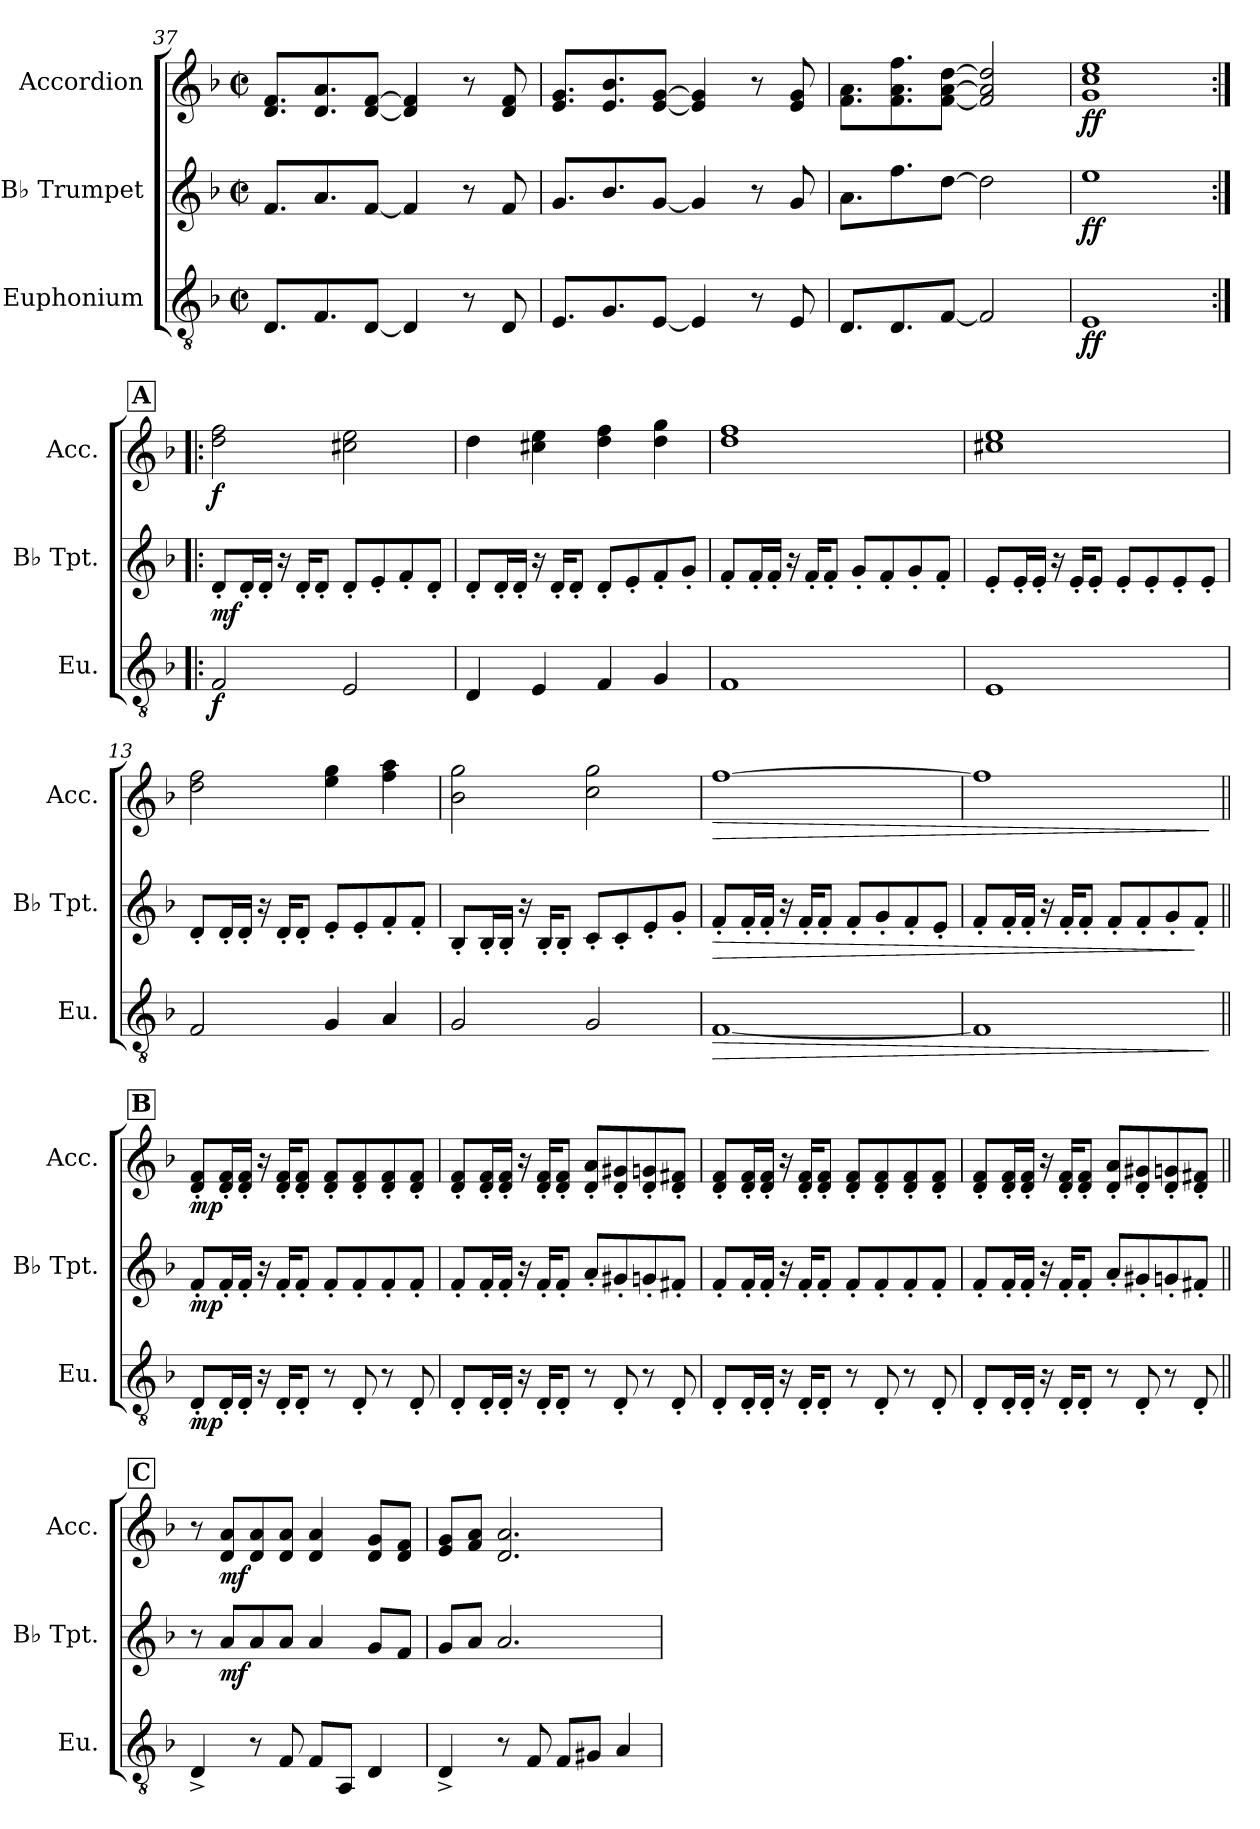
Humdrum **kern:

**kern	**dynam	**kern	**dynam	**kern	**dynam
*part3	*part3	*part2	*part2	*part1	*part1
*staff3	*staff3	*staff2	*staff2	*staff1	*staff1
*I"Euphonium	*	*I"B♭ Trumpet	*	*I"Accordion	*
*I'Eu.	*	*I'B♭ Tpt.	*	*I'Acc.	*
*clefGv2	*	*clefG2	*	*clefG2	*
*ITrd1c2	*	*ITrd1c2	*	*	*
*k[b-e-a-]	*	*k[b-e-a-]	*	*k[b-]	*
*M2/2	*	*M2/2	*	*M2/2	*
*met(c|)	*	*met(c|)	*	*met(c|)	*
=37	=37	=37	=37	=37	=37
8.CL	.	8.e-L	.	8.d 8.fL	.
8.E-	.	8.g	.	8.d 8.a	.
[8CJ	.	[8e-J	.	[8d [8fJ	.
4C]	.	4e-]	.	4d] 4f]	.
8r	.	8r	.	8r	.
8C	.	8e-	.	8d 8f	.
=38	=38	=38	=38	=38	=38
8.DL	.	8.fL	.	8.e 8.gL	.
8.F	.	8.a-	.	8.e 8.b-	.
[8DJ	.	[8fJ	.	[8e [8gJ	.
4D]	.	4f]	.	4e] 4g]	.
8r	.	8r	.	8r	.
8D	.	8f	.	8e 8g	.
=39	=39	=39	=39	=39	=39
8.CL	.	8.gL	.	8.f 8.aL	.
8.C	.	8.ee-	.	8.f 8.a 8.ff	.
[8E-J	.	[8ccJ	.	[8f [8a [8ddJ	.
2E-]	.	2cc]	.	2f] 2a] 2dd]	.
=40	=40	=40	=40	=40	=40
!	!LO:DY:b	!	!LO:DY:b	!	!LO:DY:b
1D	ff	1dd	ff	1g 1cc 1ee	ff
!!LO:REH:place=s1:a:B:fs=14:t=A
=9:|!|:	=9:|!|:	=9:|!|:	=9:|!|:	=9:|!|:	=9:|!|:
!	!LO:DY:b	!	!LO:DY:b	!	!LO:DY:b
2E-	f	8c'L	mf	2dd 2ff	f
.	.	16c'L	.	.	.
.	.	16c'JJ	.	.	.
.	.	16r	.	.	.
.	.	16c'KL	.	.	.
.	.	8c'J	.	.	.
2D	.	8c'L	.	2cc#X 2ee	.
.	.	8d'	.	.	.
.	.	8e-'	.	.	.
.	.	8c'J	.	.	.
=10	=10	=10	=10	=10	=10
4C	.	8c'L	.	4dd	.
.	.	16c'L	.	.	.
.	.	16c'JJ	.	.	.
4D	.	16r	.	4cc#X 4ee	.
.	.	16c'KL	.	.	.
.	.	8c'J	.	.	.
4E-	.	8c'L	.	4dd 4ff	.
.	.	8d'	.	.	.
4F	.	8e-'	.	4dd 4gg	.
.	.	8f'J	.	.	.
=11	=11	=11	=11	=11	=11
1E-	.	8e-'L	.	1dd 1ff	.
.	.	16e-'L	.	.	.
.	.	16e-'JJ	.	.	.
.	.	16r	.	.	.
.	.	16e-'KL	.	.	.
.	.	8e-'J	.	.	.
.	.	8f'L	.	.	.
.	.	8e-'	.	.	.
.	.	8f'	.	.	.
.	.	8e-'J	.	.	.
=12	=12	=12	=12	=12	=12
1D	.	8d'L	.	1cc#X 1ee	.
.	.	16d'L	.	.	.
.	.	16d'JJ	.	.	.
.	.	16r	.	.	.
.	.	16d'KL	.	.	.
.	.	8d'J	.	.	.
.	.	8d'L	.	.	.
.	.	8d'	.	.	.
.	.	8d'	.	.	.
.	.	8d'J	.	.	.
=13	=13	=13	=13	=13	=13
2E-	.	8c'L	.	2dd 2ff	.
.	.	16c'L	.	.	.
.	.	16c'JJ	.	.	.
.	.	16r	.	.	.
.	.	16c'KL	.	.	.
.	.	8c'J	.	.	.
4F	.	8d'L	.	4ee 4gg	.
.	.	8d'	.	.	.
4G	.	8e-'	.	4ff 4aa	.
.	.	8e-'J	.	.	.
=14	=14	=14	=14	=14	=14
2F	.	8A-'L	.	2b- 2gg	.
.	.	16A-'L	.	.	.
.	.	16A-'JJ	.	.	.
.	.	16r	.	.	.
.	.	16A-'KL	.	.	.
.	.	8A-'J	.	.	.
2F	.	8B-'L	.	2cc 2gg	.
.	.	8B-'	.	.	.
.	.	8d'	.	.	.
.	.	8f'J	.	.	.
=15	=15	=15	=15	=15	=15
!	!LO:HP:b	!	!LO:HP:b	!	!LO:HP:b
[1E-	>	8e-'L	>	[1ff	>
.	.	16e-'L	.	.	.
.	.	16e-'JJ	.	.	.
.	.	16r	.	.	.
.	.	16e-'KL	.	.	.
.	.	8e-'J	.	.	.
.	.	8e-'L	.	.	.
.	.	8f'	.	.	.
.	.	8e-'	.	.	.
.	.	8d'J	.	.	.
=16	=16	=16	=16	=16	=16
1E-]	.	8e-'L	.	1ff]	.
.	.	16e-'L	.	.	.
.	.	16e-'JJ	.	.	.
.	.	16r	.	.	.
.	.	16e-'KL	.	.	.
.	.	8e-'J	.	.	.
.	.	8e-'L	.	.	.
.	.	8e-'	.	.	.
.	.	8f'	.	.	.
.	.	8e-'J	]	.	.
.	]	.	.	.	]
!!LO:REH:place=s1:a:B:fs=14:t=B
=17||	=17||	=17||	=17||	=17||	=17||
!	!LO:DY:b	!	!LO:DY:b	!	!LO:DY:b
8C'L	mp	8e-'L	mp	8d' 8f'L	mp
16C'L	.	16e-'L	.	16d' 16f'L	.
16C'JJ	.	16e-'JJ	.	16d' 16f'JJ	.
16r	.	16r	.	16r	.
16C'KL	.	16e-'KL	.	16d' 16f'KL	.
8C'J	.	8e-'J	.	8d' 8f'J	.
8r	.	8e-'L	.	8d' 8f'L	.
8C'	.	8e-'	.	8d' 8f'	.
8r	.	8e-'	.	8d' 8f'	.
8C'	.	8e-'J	.	8d' 8f'J	.
=18	=18	=18	=18	=18	=18
8C'L	.	8e-'L	.	8d' 8f'L	.
16C'L	.	16e-'L	.	16d' 16f'L	.
16C'JJ	.	16e-'JJ	.	16d' 16f'JJ	.
16r	.	16r	.	16r	.
16C'KL	.	16e-'KL	.	16d' 16f'KL	.
8C'J	.	8e-'J	.	8d' 8f'J	.
8r	.	8g'L	.	8d' 8a'L	.
8C'	.	8f#X'	.	8d' 8g#X'	.
8r	.	8fn'	.	8d' 8gn'	.
8C'	.	8en'J	.	8d' 8f#X'J	.
=19	=19	=19	=19	=19	=19
8C'L	.	8e-'L	.	8d' 8f'L	.
16C'L	.	16e-'L	.	16d' 16f'L	.
16C'JJ	.	16e-'JJ	.	16d' 16f'JJ	.
16r	.	16r	.	16r	.
16C'KL	.	16e-'KL	.	16d' 16f'KL	.
8C'J	.	8e-'J	.	8d' 8f'J	.
8r	.	8e-'L	.	8d' 8f'L	.
8C'	.	8e-'	.	8d' 8f'	.
8r	.	8e-'	.	8d' 8f'	.
8C'	.	8e-'J	.	8d' 8f'J	.
=20	=20	=20	=20	=20	=20
8C'L	.	8e-'L	.	8d' 8f'L	.
16C'L	.	16e-'L	.	16d' 16f'L	.
16C'JJ	.	16e-'JJ	.	16d' 16f'JJ	.
16r	.	16r	.	16r	.
16C'KL	.	16e-'KL	.	16d' 16f'KL	.
8C'J	.	8e-'J	.	8d' 8f'J	.
8r	.	8g'L	.	8d' 8a'L	.
8C'	.	8f#X'	.	8d' 8g#X'	.
8r	.	8fn'	.	8d' 8gn'	.
8C'	.	8en'J	.	8d' 8f#X'J	.
!!LO:REH:place=s1:a:B:fs=14:t=C
=21||	=21||	=21||	=21||	=21||	=21||
4C^	.	8r	.	8r	.
!	!	!	!LO:DY:b	!	!LO:DY:b
.	.	8gL	mf	8d 8aL	mf
8r	.	8g	.	8d 8a	.
8E-	.	8gJ	.	8d 8aJ	.
8E-L	.	4g	.	4d 4a	.
8GGJ	.	.	.	.	.
4C	.	8fL	.	8d 8gL	.
.	.	8e-J	.	8d 8fJ	.
=22	=22	=22	=22	=22	=22
4C^	.	8fL	.	8e 8gL	.
.	.	8gJ	.	8f 8aJ	.
8r	.	2.g	.	2.d 2.a	.
8E-	.	.	.	.	.
8E-L	.	.	.	.	.
8F#XJ	.	.	.	.	.
4G	.	.	.	.	.
=	=	=	=	=	=
*-	*-	*-	*-	*-	*-
